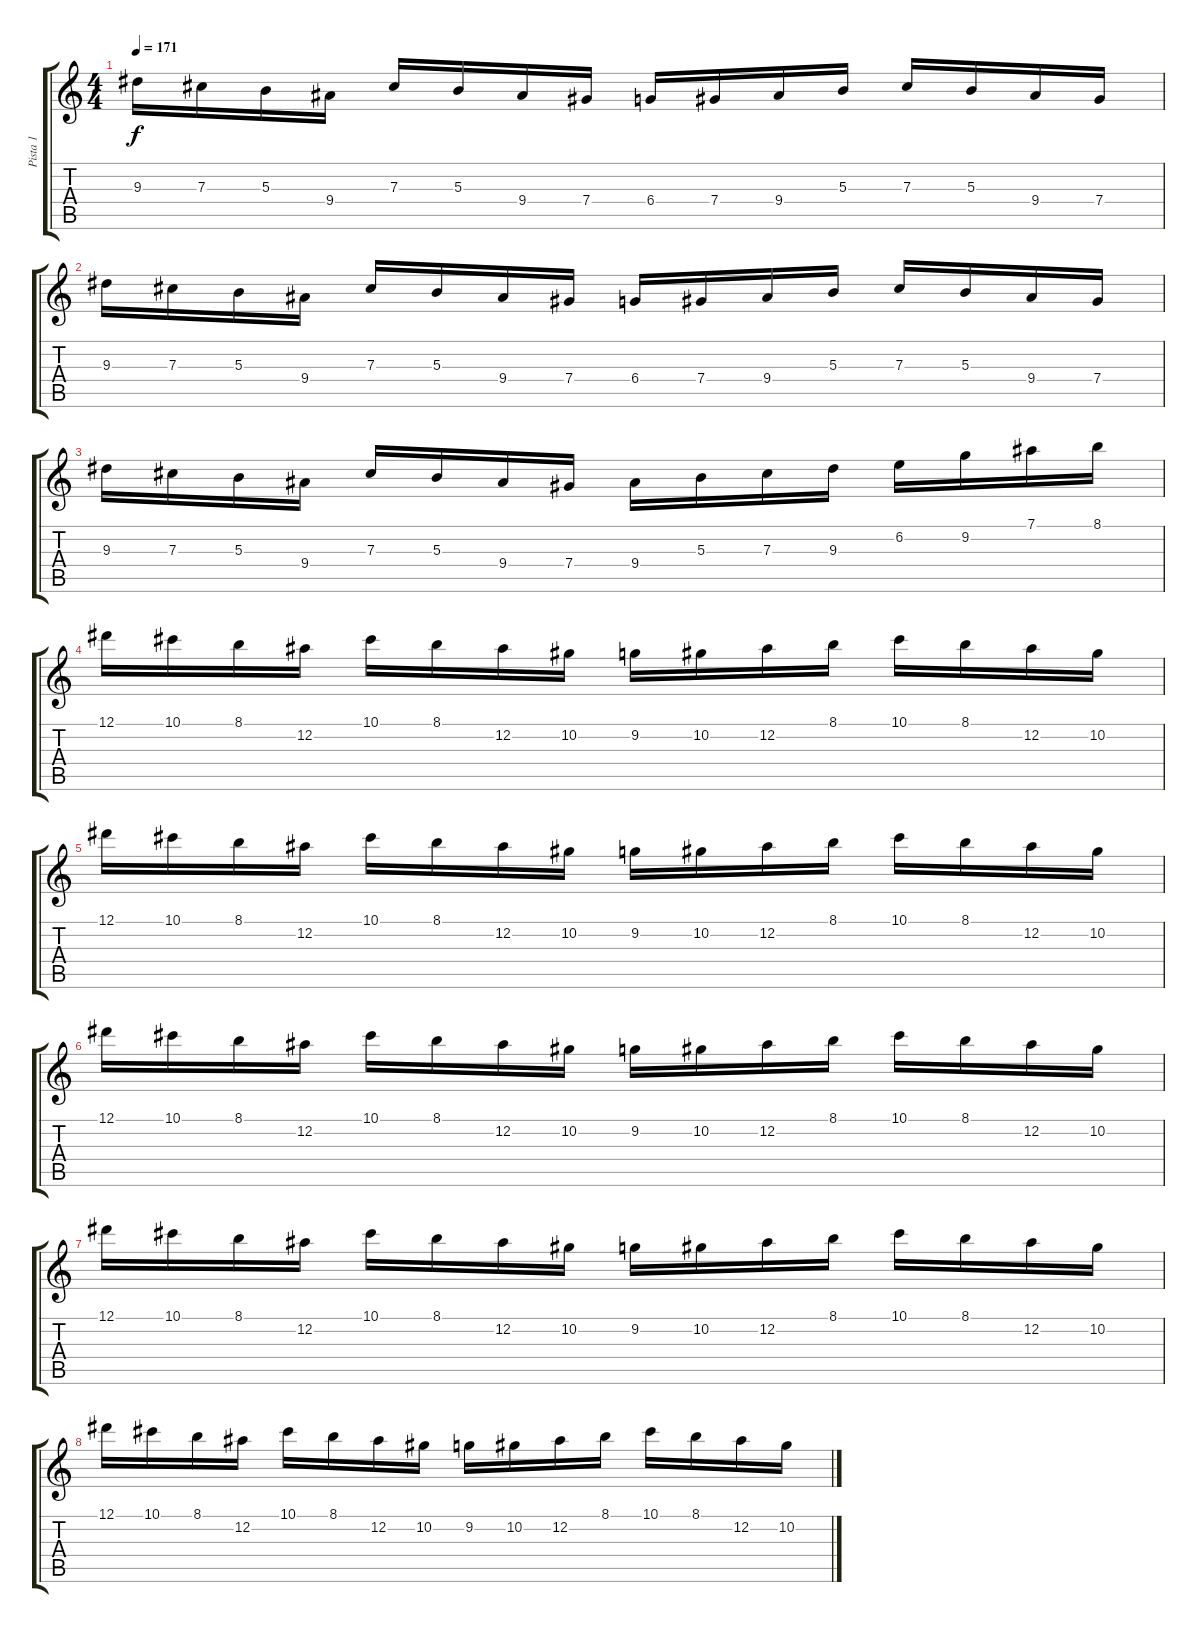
\track ("Pista 1" "Pista 1") {instrument distortionguitar}
\staff {score tabs}
\tuning (Eb4 Bb3 Gb3 Db3 Ab2 Eb2) {hide}
\ts (4 4)
\tempo 171
\clef g2
\ks c
9.3.16{dy f} 7.3.16 5.3.16 9.4.16 7.3.16 5.3.16 9.4.16 7.4.16 6.4.16 7.4.16 9.4.16 5.3.16 7.3.16 5.3.16 9.4.16 7.4.16 |
9.3.16 7.3.16 5.3.16 9.4.16 7.3.16 5.3.16 9.4.16 7.4.16 6.4.16 7.4.16 9.4.16 5.3.16 7.3.16 5.3.16 9.4.16 7.4.16 |
9.3.16 7.3.16 5.3.16 9.4.16 7.3.16 5.3.16 9.4.16 7.4.16 9.4.16 5.3.16 7.3.16 9.3.16 6.2.16 9.2.16 7.1.16 8.1.16 |
12.1.16 10.1.16 8.1.16 12.2.16 10.1.16 8.1.16 12.2.16 10.2.16 9.2.16 10.2.16 12.2.16 8.1.16 10.1.16 8.1.16 12.2.16 10.2.16 |
12.1.16 10.1.16 8.1.16 12.2.16 10.1.16 8.1.16 12.2.16 10.2.16 9.2.16 10.2.16 12.2.16 8.1.16 10.1.16 8.1.16 12.2.16 10.2.16 |
12.1.16 10.1.16 8.1.16 12.2.16 10.1.16 8.1.16 12.2.16 10.2.16 9.2.16 10.2.16 12.2.16 8.1.16 10.1.16 8.1.16 12.2.16 10.2.16 |
12.1.16 10.1.16 8.1.16 12.2.16 10.1.16 8.1.16 12.2.16 10.2.16 9.2.16 10.2.16 12.2.16 8.1.16 10.1.16 8.1.16 12.2.16 10.2.16 |
12.1.16 10.1.16 8.1.16 12.2.16 10.1.16 8.1.16 12.2.16 10.2.16 9.2.16 10.2.16 12.2.16 8.1.16 10.1.16 8.1.16 12.2.16 10.2.16
